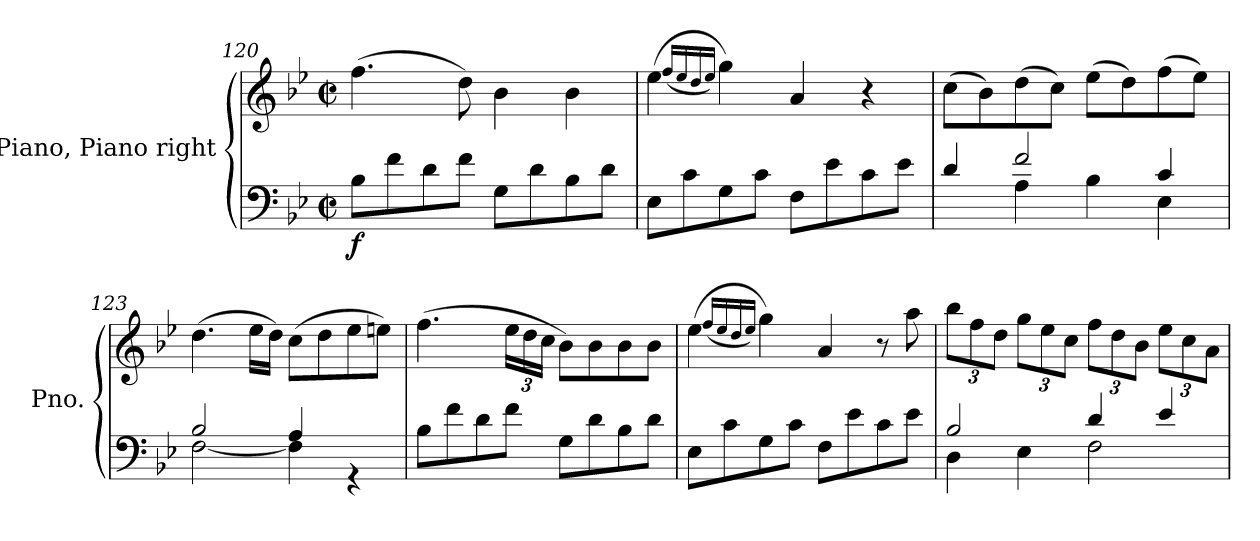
**kern	**kern	**dynam
*part1	*part1	*part1
*staff2	*staff1	*staff1/2
*I"Piano, Piano right	*	*
*I'Pno.	*	*
!!LO:LB:g=z
*clefF4	*clefG2	*
*k[b-e-]	*k[b-e-]	*
*M2/2	*M2/2	*
*met(c|)	*met(c|)	*
=120	=120	=120
!	!	!LO:DY:b=2
8B-\L	(>4.ff\	f
8f\	.	.
8d\	.	.
8f\J	8dd\)	.
8G\L	4b-\	.
8d\	.	.
8B-\	4b-\	.
8d\J	.	.
=121	=121	=121
8E-\L	(>4ee-\	.
8c\	.	.
.	(<16qff/LL	.
.	16qee-/	.
.	16qdd/	.
.	16qee-/JJ)	.
8G\	4gg\)	.
8c\J	.	.
8F\L	4a/	.
8e-\	.	.
8c\	4r	.
8e-\J	.	.
=122	=122	=122
*^	*	*
4d/	4ryy	(>8cc\L	.
.	.	8b-\)	.
2f/	4A\	(>8dd\	.
.	.	8cc\J)	.
.	4B-\	(>8ee-\L	.
.	.	8dd\)	.
4c/	4E-\	(>8ff\	.
.	.	8ee-\J)	.
=123	=123	=123	=123
2B-/	[2F\	(>4.dd\	.
.	.	16ee-\LL	.
.	.	16dd\JJ)	.
4A/	4F\]	(>8cc\L	.
.	.	8dd\	.
4rGG	4ryy	8ee-\	.
.	.	8een\J)	.
*v	*v	*	*
!!LO:LB:g=z
=124	=124	=124
8B-\L	(>4.ff\	.
8f\	.	.
8d\	.	.
*	*Xbrackettup	*
8f\J	24ee-\LL	.
.	24dd\	.
.	24cc\JJ	.
8G\L	8b-\L)	.
8d\	8b-\	.
8B-\	8b-\	.
8d\J	8b-\J	.
=125	=125	=125
8E-\L	(>4ee-\	.
8c\	.	.
.	(<16qff/LL	.
.	16qee-/	.
.	16qdd/	.
.	16qee-/JJ)	.
8G\	4gg\)	.
8c\J	.	.
8F\L	4a/	.
8e-\	.	.
8c\	8r	.
8e-\J	8aa\	.
=126	=126	=126
*^	*	*
2B-/	4D\	12bb-\L	.
.	.	12ff\	.
.	.	12dd\J	.
.	4E-\	12gg\L	.
.	.	12ee-\	.
.	.	12cc\J	.
4d/	2F\	12ff\L	.
.	.	12dd\	.
.	.	12b-\J	.
4e-/	.	12ee-\L	.
.	.	12cc\	.
.	.	12a\J	.
*v	*v	*	*
=	=	=
*-	*-	*-
